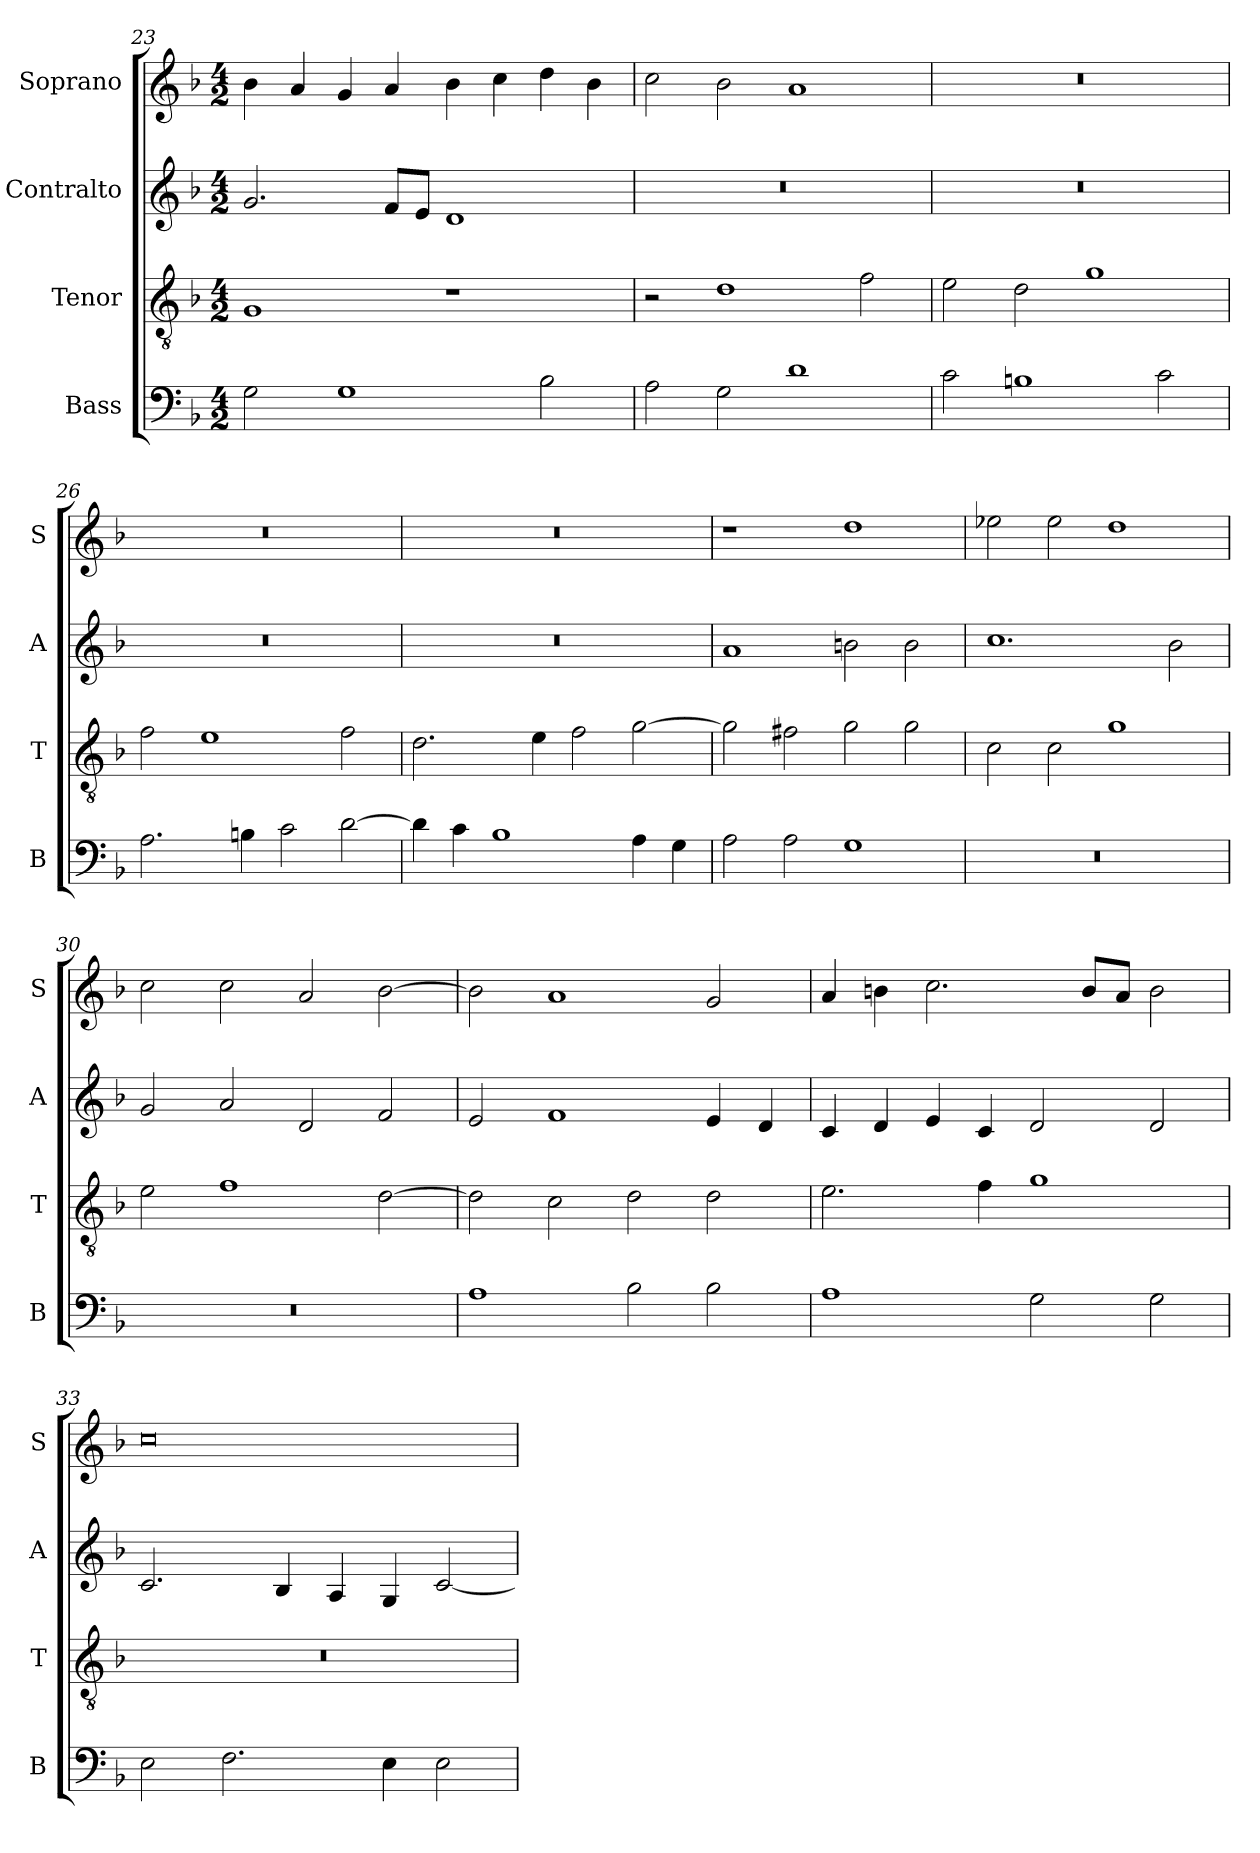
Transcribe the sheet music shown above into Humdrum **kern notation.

**kern	**kern	**kern	**kern
*part4	*part3	*part2	*part1
*staff4	*staff3	*staff2	*staff1
*I"Bass	*I"Tenor	*I"Contralto	*I"Soprano
*I'B	*I'T	*I'A	*I'S
*clefF4	*clefGv2	*clefG2	*clefG2
*k[b-]	*k[b-]	*k[b-]	*k[b-]
*G:dor	*G:dor	*G:dor	*G:dor
*M4/2	*M4/2	*M4/2	*M4/2
=23	=23	=23	=23
2G	1G	2.g	4b-
.	.	.	4a
1G	.	.	4g
.	.	8f/L	4a
.	.	8e/J	.
.	1r	1d	4b-
.	.	.	4cc
2B-	.	.	4dd
.	.	.	4b-
=24	=24	=24	=24
2A	2r	0r	2cc
2G	1d	.	2b-
1d	.	.	1a
.	2f	.	.
=25	=25	=25	=25
2c	2e	0r	0r
1Bn	2d	.	.
.	1g	.	.
2c	.	.	.
=26	=26	=26	=26
2.A	2f	0r	0r
.	1e	.	.
4Bn	.	.	.
2c	.	.	.
[2d	2f	.	.
=27	=27	=27	=27
4d]	2.d	0r	0r
4c	.	.	.
1B-	.	.	.
.	4e	.	.
.	2f	.	.
4A	[2g	.	.
4G	.	.	.
=28	=28	=28	=28
2A	2g]	1a	1r
2A	2f#X	.	.
1G	2g	2bn	1dd
.	2g	2b	.
=29	=29	=29	=29
0r	2c	1.cc	2ee-X
.	2c	.	2ee-
.	1g	.	1dd
.	.	2b-	.
=30	=30	=30	=30
0r	2e	2g	2cc
.	1f	2a	2cc
.	.	2d	2a
.	[2d	2f	[2b-
=31	=31	=31	=31
1A	2d]	2e	2b-]
.	2c	1f	1a
2B-	2d	.	.
2B-	2d	4e	2g
.	.	4d	.
=32	=32	=32	=32
1A	2.e	4c	4a
.	.	4d	4bn
.	.	4e	2.cc
.	4f	4c	.
2G	1g	2d	.
.	.	.	8b/L
.	.	.	8a/J
2G	.	2d	2b
=33	=33	=33	=33
2E	0r	2.c	0cc
2.F	.	.	.
.	.	4B-	.
.	.	4A	.
4E	.	4G	.
2E	.	[2c	.
=	=	=	=
*-	*-	*-	*-
